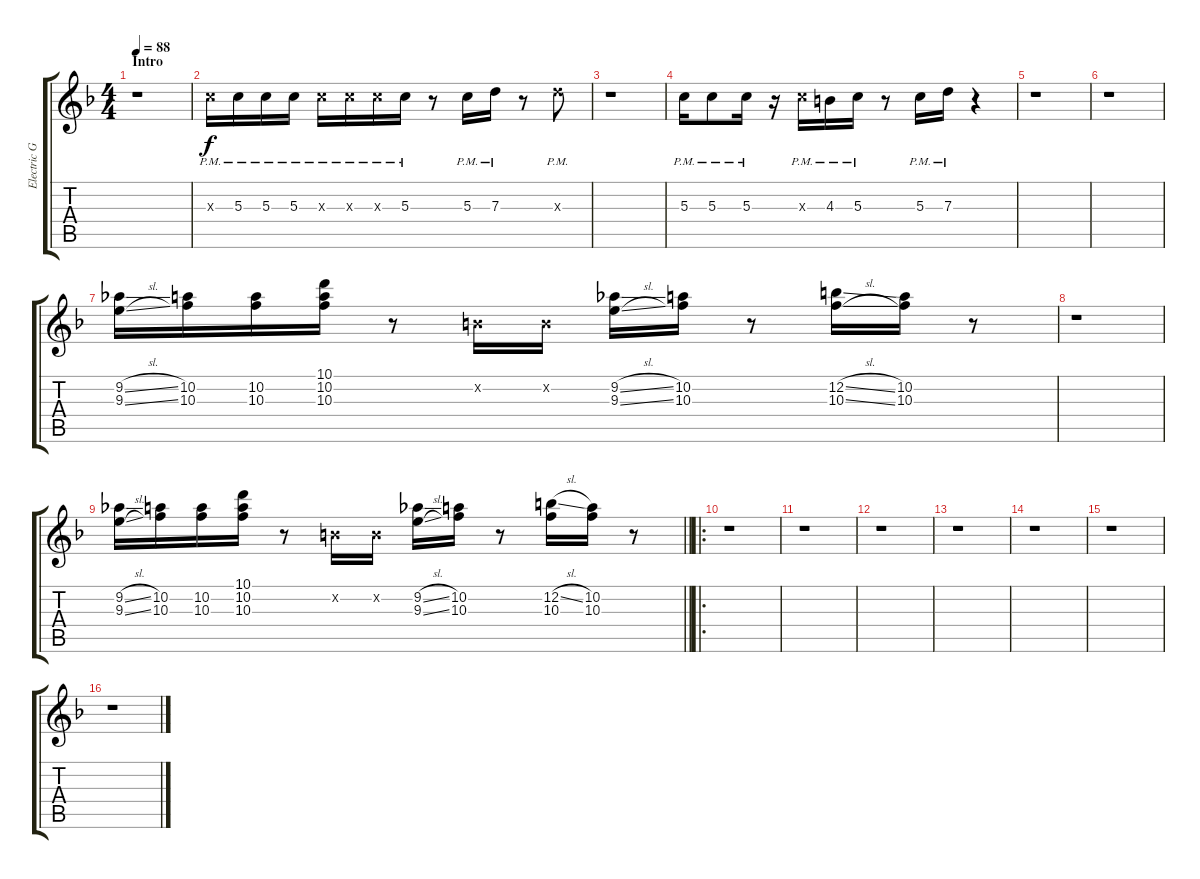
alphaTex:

\track ("Electric Guitar" "Electric G") {instrument electricguitarjazz}
\staff {score tabs}
\tuning (E4 B3 G3 D3 A2 E2) {hide}
\ts (4 4)
\section ("" "Intro")
\tempo 88
\clef g2
\ks dminor
r.1{dy f instrument electricguitarjazz} |
5.3{pm x}.16 5.3{pm}.16 5.3{pm}.16 5.3{pm}.16 5.3{pm x}.16 5.3{pm x}.16 5.3{pm x}.16 5.3{pm}.16 r.8 5.3{pm}.16 7.3{pm}.16 r.8 7.3{pm x}.8 |
r.1 |
5.3{pm}.16 5.3{pm}.8 5.3{pm}.16 r.16 5.3{pm x}.16 4.3{pm}.16 5.3{pm}.16 r.8 5.3{pm}.16 7.3{pm}.16 r.4 |
r.1 |
r.1 |
(9.2{sl} 9.3{sl}).16 (10.2 10.3).16 (10.2 10.3).16 (10.1 10.2 10.3).16 r.8 0.2{x}.16 0.2{x}.16 (9.2{sl} 9.3{sl}).16 (10.2 10.3).16 r.8 (12.2{sl} 10.3{sl}).16 (10.2 10.3).16 r.8 |
r.1 |
\barLineRight lightlight
(9.2{sl} 9.3{sl}).16 (10.2 10.3).16 (10.2 10.3).16 (10.1 10.2 10.3).16 r.8 0.2{x}.16 0.2{x}.16 (9.2{sl} 9.3{sl}).16 (10.2 10.3).16 r.8 (12.2{sl} 10.3).16 (10.2 10.3).16 r.8 |
\ro
\section ("" "")
r.1 |
r.1 |
r.1 |
r.1 |
r.1 |
r.1 |
r.1
